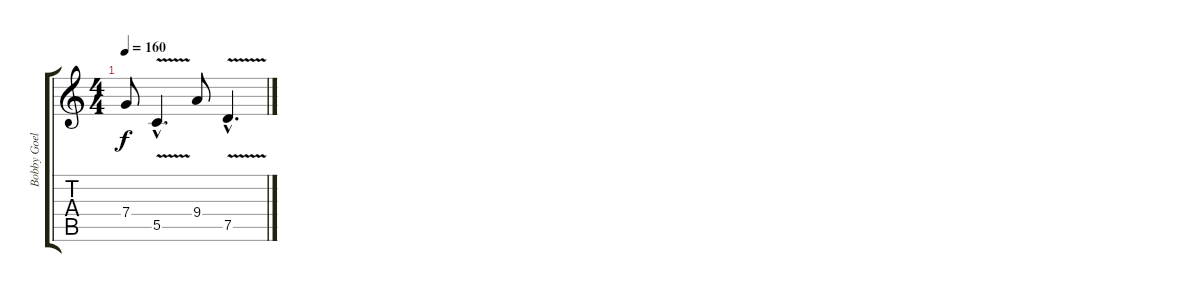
\track ("Bobby Goelble" "Bobby Goel") {instrument distortionguitar}
\staff {score tabs}
\tuning (D4 A3 F3 C3 G2 D2) {hide}
\ts (4 4)
\tempo 160
\clef g2
\ks c
7.4.8{dy f} 5.5{v hac}.4{d} 9.4.8 7.5{v hac}.4{d}
